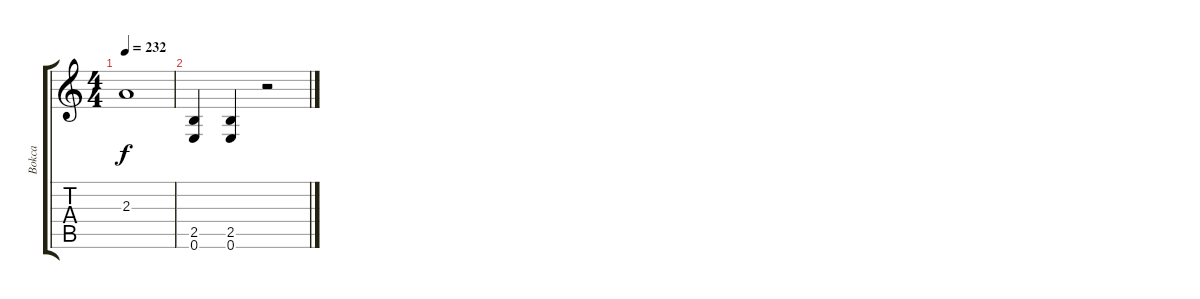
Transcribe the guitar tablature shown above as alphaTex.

\track ("Bokca" "Bokca") {instrument distortionguitar}
\staff {score tabs}
\tuning (E4 B3 G3 D3 A2 E2) {hide}
\ts (4 4)
\tempo 232
\clef g2
\ks c
2.3.1{dy f} |
(2.5 0.6).4 (2.5 0.6).4 r.2
